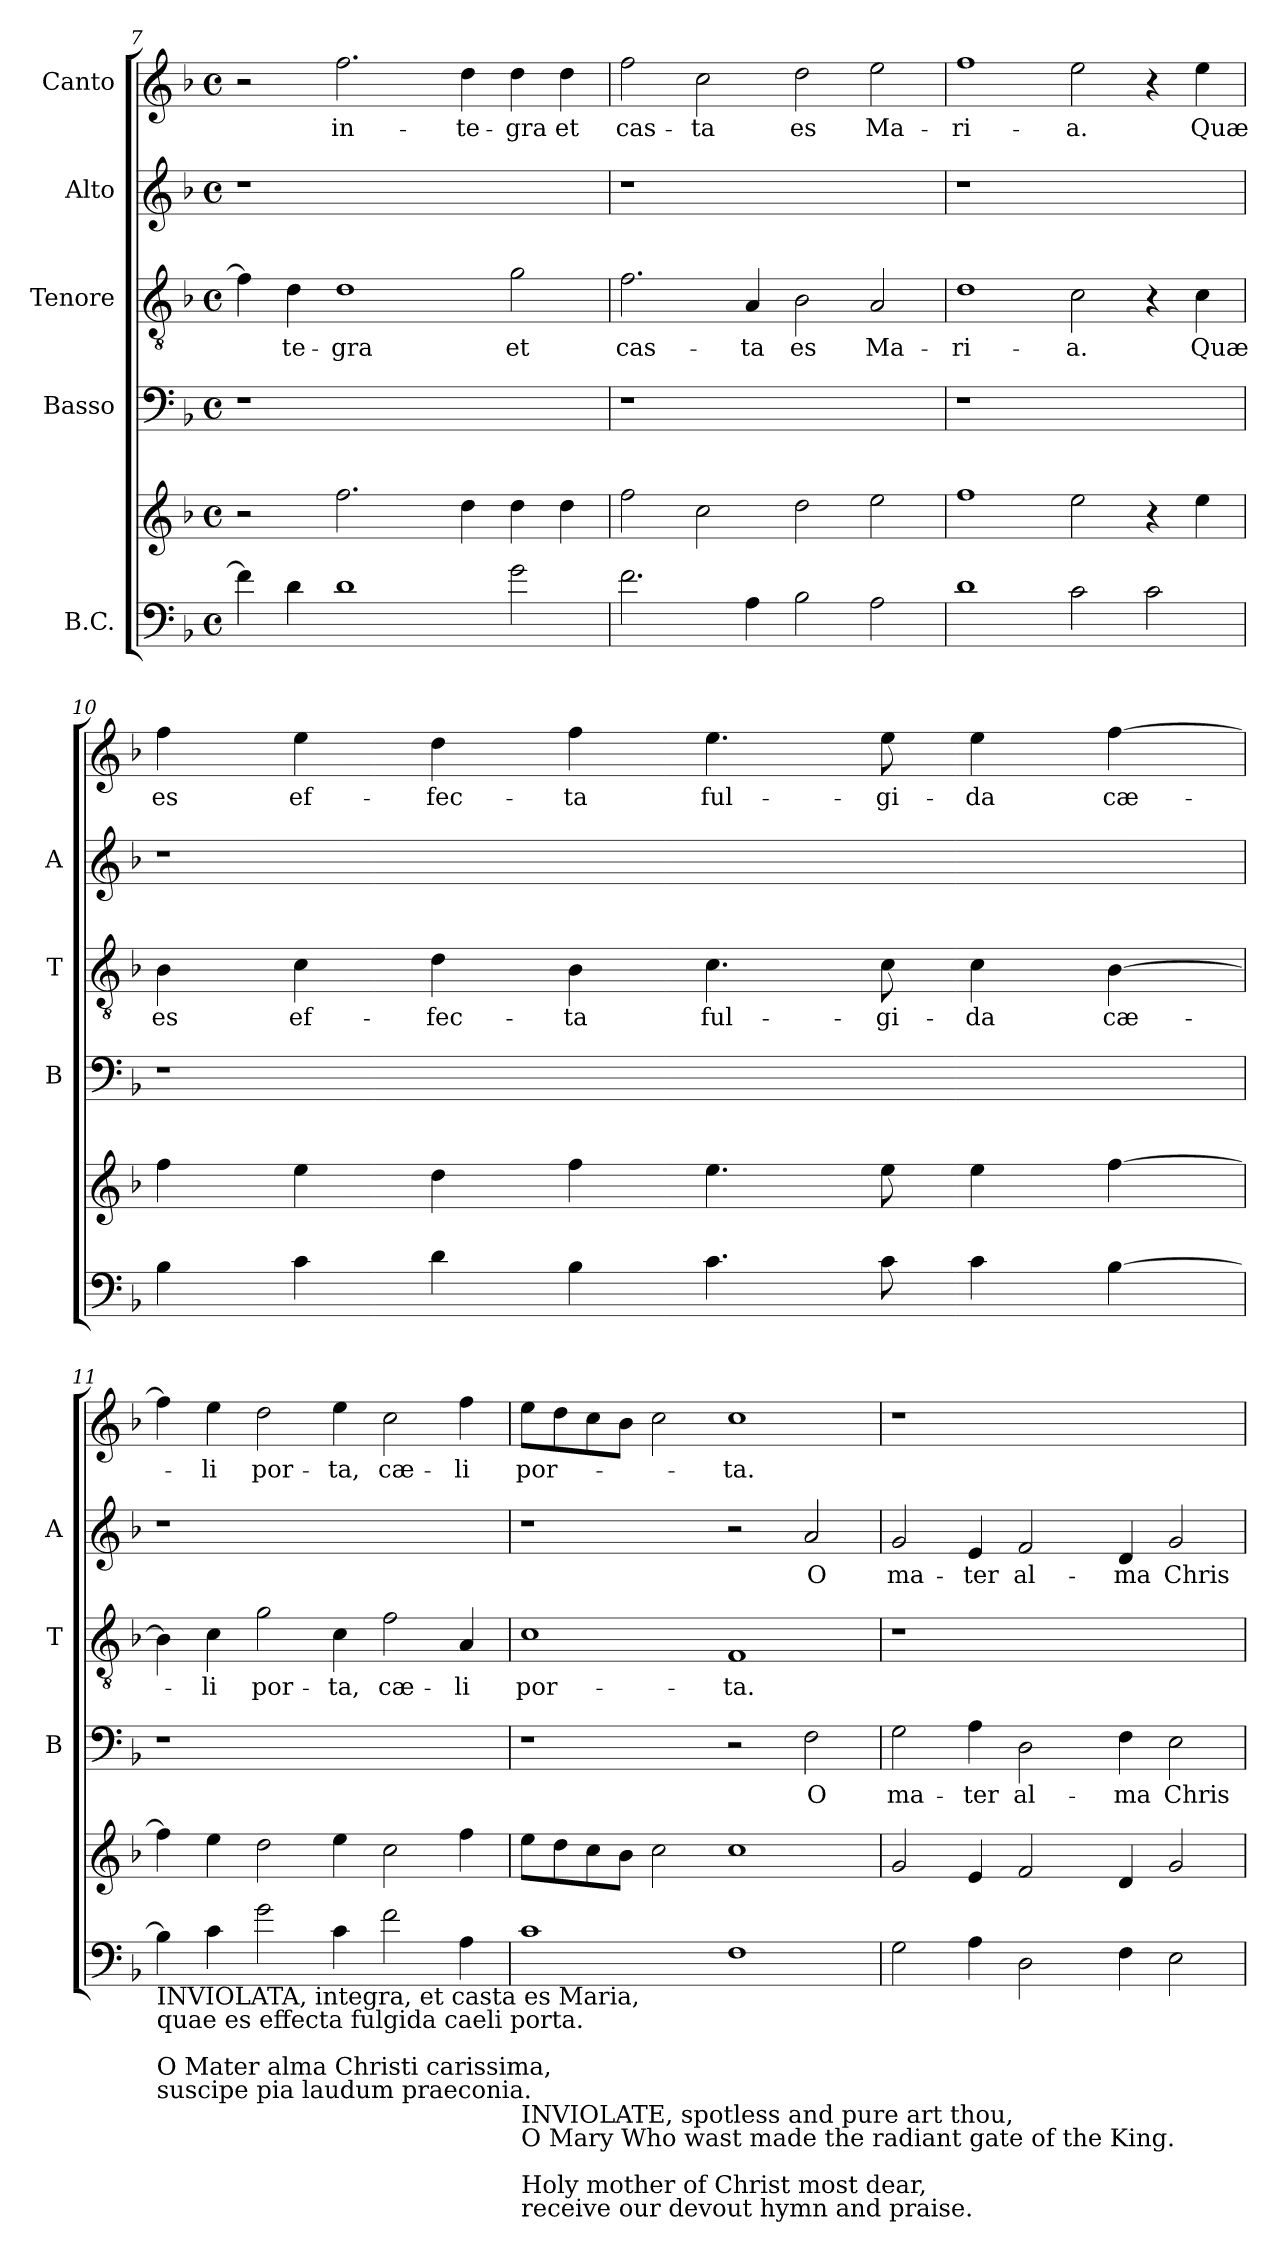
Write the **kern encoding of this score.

**kern	**kern	**kern	**text	**kern	**text	**kern	**text	**kern	**text
*part5	*part5	*part4	*part4	*part3	*part3	*part2	*part2	*part1	*part1
*staff6	*staff5	*staff4	*staff4	*staff3	*staff3	*staff2	*staff2	*staff1	*staff1
*I"B.C.	*	*I"Basso	*	*I"Tenore	*	*I"Alto	*	*I"Canto	*
*	*	*I'B	*	*I'T	*	*I'A	*	*	*
!!LO:LB:g=z
*clefF4	*clefG2	*clefF4	*	*clefGv2	*	*clefG2	*	*clefG2	*
*k[b-]	*k[b-]	*k[b-]	*	*k[b-]	*	*k[b-]	*	*k[b-]	*
*F:	*F:	*F:	*	*F:	*	*F:	*	*F:	*
*M4/4	*M4/4	*M4/4	*	*M4/4	*	*M4/4	*	*M4/4	*
*met(c)	*met(c)	*met(c)	*	*met(c)	*	*met(c)	*	*met(c)	*
=7	=7	=7	=7	=7	=7	=7	=7	=7	=7
4f\]	2r	1r	.	4f\]	.	1r	.	2r	.
!	!	!	!	!	!LO:LY:b	!	!	!	!
4d\	.	.	.	4d\	-te-	.	.	.	.
!	!	!	!	!	!LO:LY:b	!	!	!	!LO:LY:b
1d	2.ff\	.	.	1d	-gra	.	.	2.ff\	in-
.	.	1ryy	.	.	.	1ryy	.	.	.
!	!	!	!	!	!	!	!	!	!LO:LY:b
.	4dd\	.	.	.	.	.	.	4dd\	-te-
!	!	!	!	!	!LO:LY:b	!	!	!	!LO:LY:b
2g\	4dd\	.	.	2g\	et	.	.	4dd\	-gra
!	!	!	!	!	!	!	!	!	!LO:LY:b
.	4dd\	.	.	.	.	.	.	4dd\	et
=8	=8	=8	=8	=8	=8	=8	=8	=8	=8
!	!	!	!	!	!LO:LY:b	!	!	!	!LO:LY:b
2.f\	2ff\	1r	.	2.f\	cas-	1r	.	2ff\	cas-
!	!	!	!	!	!	!	!	!	!LO:LY:b
.	2cc\	.	.	.	.	.	.	2cc\	-ta
!	!	!	!	!	!LO:LY:b	!	!	!	!
4A\	.	.	.	4A/	-ta	.	.	.	.
!	!	!	!	!	!LO:LY:b	!	!	!	!LO:LY:b
2B-\	2dd\	1ryy	.	2B-\	es	1ryy	.	2dd\	es
!	!	!	!	!	!LO:LY:b	!	!	!	!LO:LY:b
2A\	2ee\	.	.	2A/	Ma-	.	.	2ee\	Ma-
=9	=9	=9	=9	=9	=9	=9	=9	=9	=9
!	!	!	!	!	!LO:LY:b	!	!	!	!LO:LY:b
1d	1ff	1r	.	1d	-ri-	1r	.	1ff	-ri-
!	!	!	!	!	!LO:LY:b	!	!	!	!LO:LY:b
2c\	2ee\	1ryy	.	2c\	-a.	1ryy	.	2ee\	-a.
2c\	4r	.	.	4r	.	.	.	4r	.
!	!	!	!	!	!LO:LY:b	!	!	!	!LO:LY:b
.	4ee\	.	.	4c\	Quæ	.	.	4ee\	Quæ
=10	=10	=10	=10	=10	=10	=10	=10	=10	=10
!	!	!	!	!	!LO:LY:b	!	!	!	!LO:LY:b
4B-\	4ff\	1r	.	4B-\	es	1r	.	4ff\	es
!	!	!	!	!	!LO:LY:b	!	!	!	!LO:LY:b
4c\	4ee\	.	.	4c\	ef-	.	.	4ee\	ef-
!	!	!	!	!	!LO:LY:b	!	!	!	!LO:LY:b
4d\	4dd\	.	.	4d\	-fec-	.	.	4dd\	-fec-
!	!	!	!	!	!LO:LY:b	!	!	!	!LO:LY:b
4B-\	4ff\	.	.	4B-\	-ta	.	.	4ff\	-ta
!	!	!	!	!	!LO:LY:b	!	!	!	!LO:LY:b
4.c\	4.ee\	1ryy	.	4.c\	ful-	1ryy	.	4.ee\	ful-
!	!	!	!	!	!LO:LY:b	!	!	!	!LO:LY:b
8c\	8ee\	.	.	8c\	-gi-	.	.	8ee\	-gi-
!	!	!	!	!	!LO:LY:b	!	!	!	!LO:LY:b
4c\	4ee\	.	.	4c\	-da	.	.	4ee\	-da
!	!	!	!	!	!LO:LY:b	!	!	!	!LO:LY:b
[4B-\	[4ff\	.	.	[4B-\	cæ-	.	.	[4ff\	cæ-
!!LO:PB:g=z
=11	=11	=11	=11	=11	=11	=11	=11	=11	=11
!LO:TX:b:t=INVIOLATA, integra, et casta es Maria,\nquae es effecta fulgida caeli porta.\n\nO Mater alma Christi carissima,\nsuscipe pia laudum praeconia.	!	!	!	!	!	!	!	!	!
4B-\]	4ff\]	1r	.	4B-\]	.	1r	.	4ff\]	.
!	!	!	!	!	!LO:LY:b	!	!	!	!LO:LY:b
4c\	4ee\	.	.	4c\	-li	.	.	4ee\	-li
!	!	!	!	!	!LO:LY:b	!	!	!	!LO:LY:b
2g\	2dd\	.	.	2g\	por-	.	.	2dd\	por-
!	!	!	!	!	!LO:LY:b	!	!	!	!LO:LY:b
4c\	4ee\	1ryy	.	4c\	-ta,	1ryy	.	4ee\	-ta,
!	!	!	!	!	!LO:LY:b	!	!	!	!LO:LY:b
2f\	2cc\	.	.	2f\	cæ-	.	.	2cc\	cæ-
!	!	!	!	!	!LO:LY:b	!	!	!	!LO:LY:b
4A\	4ff\	.	.	4A/	-li	.	.	4ff\	-li
=12	=12	=12	=12	=12	=12	=12	=12	=12	=12
!LO:TX:b:t=INVIOLATE, spotless and pure art thou,\nO Mary Who wast made the radiant gate of the King.\n\nHoly mother of Christ most dear,\nreceive our devout hymn and praise.	!	!	!	!	!	!	!	!	!
!	!	!	!	!	!LO:LY:b	!	!	!	!LO:LY:b
1c	8ee\L	1r	.	1c	por-	1r	.	8ee\L	por-
.	8dd\	.	.	.	.	.	.	8dd\	.
.	8cc\	.	.	.	.	.	.	8cc\	.
.	8b-\J	.	.	.	.	.	.	8b-\J	.
.	2cc\	.	.	.	.	.	.	2cc\	.
!	!	!	!	!	!LO:LY:b	!	!	!	!LO:LY:b
1F	1cc	2r	.	1F	-ta.	2r	.	1cc	-ta.
!	!	!	!LO:LY:b	!	!	!	!LO:LY:b	!	!
.	.	2F\	O	.	.	2a/	O	.	.
=13	=13	=13	=13	=13	=13	=13	=13	=13	=13
!	!	!	!LO:LY:b	!	!	!	!LO:LY:b	!	!
2G\	2g/	2G\	ma-	1r	.	2g/	ma-	1r	.
!	!	!	!LO:LY:b	!	!	!	!LO:LY:b	!	!
4A\	4e/	4A\	-ter	.	.	4e/	-ter	.	.
!	!	!	!LO:LY:b	!	!	!	!LO:LY:b	!	!
2D\	2f/	2D\	al-	.	.	2f/	al-	.	.
.	.	.	.	1ryy	.	.	.	1ryy	.
!	!	!	!LO:LY:b	!	!	!	!LO:LY:b	!	!
4F\	4d/	4F\	-ma	.	.	4d/	-ma	.	.
!	!	!	!LO:LY:b	!	!	!	!LO:LY:b	!	!
2E\	2g/	2E\	Chris-	.	.	2g/	Chris-	.	.
=	=	=	=	=	=	=	=	=	=
*-	*-	*-	*-	*-	*-	*-	*-	*-	*-
